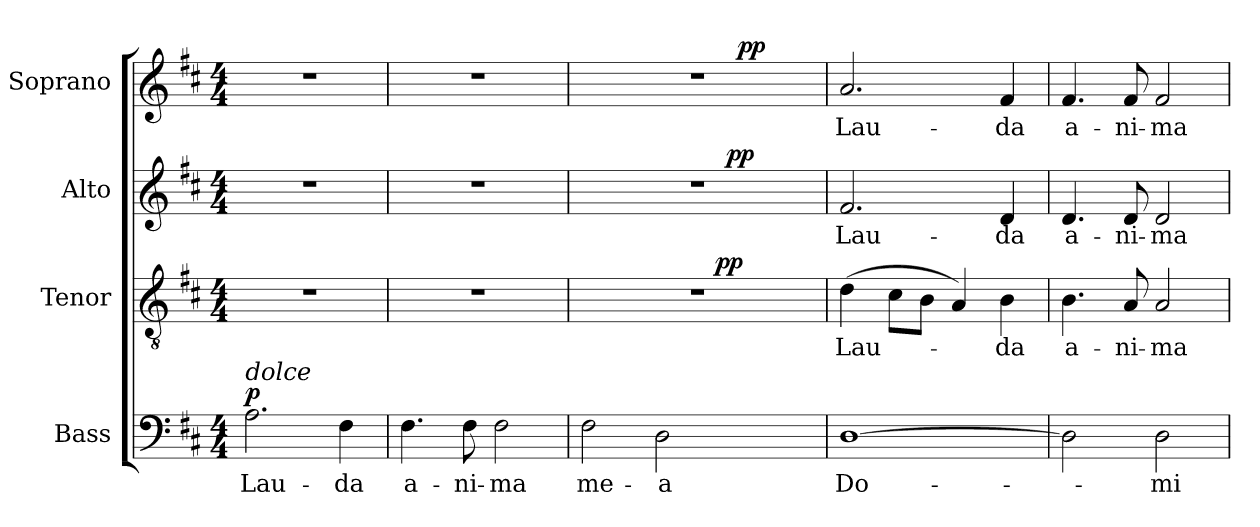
**kern	**text	**dynam	**kern	**text	**dynam	**kern	**text	**dynam	**kern	**text	**dynam
*part4	*part4	*part4	*part3	*part3	*part3	*part2	*part2	*part2	*part1	*part1	*part1
*staff4	*staff4	*staff4	*staff3	*staff3	*staff3	*staff2	*staff2	*staff2	*staff1	*staff1	*staff1
*I"Bass	*	*	*I"Tenor	*	*	*I"Alto	*	*	*I"Soprano	*	*
*I'B.	*	*	*I'T.	*	*	*I'A.	*	*	*I'S.	*	*
!!LO:PB:g=z
*clefF4	*	*	*clefGv2	*	*	*clefG2	*	*	*clefG2	*	*
*	*	*	*ITrd7c12	*	*	*	*	*	*	*	*
*k[f#c#]	*	*	*k[f#c#]	*	*	*k[f#c#]	*	*	*k[f#c#]	*	*
*D:	*	*	*D:	*	*	*D:	*	*	*D:	*	*
*M4/4	*	*	*M4/4	*	*	*M4/4	*	*	*M4/4	*	*
*MM100	*	*	*MM100	*	*	*MM100	*	*	*MM100	*	*
=1	=1	=1	=1	=1	=1	=1	=1	=1	=1	=1	=1
!LO:TX:a:i:t=dolce	!	!	!	!	!	!	!	!	!	!	!
!	!LO:LY:b:color=#000000	!	!	!	!	!	!	!	!	!	!
2.Ai\	Lau-	p	1r	.	.	1r	.	.	1r	.	.
!	!LO:LY:b:color=#000000	!	!	!	!	!	!	!	!	!	!
4F#i\	-da	.	.	.	.	.	.	.	.	.	.
=2	=2	=2	=2	=2	=2	=2	=2	=2	=2	=2	=2
!	!LO:LY:b:color=#000000	!	!	!	!	!	!	!	!	!	!
4.F#i\	a-	.	1r	.	.	1r	.	.	1r	.	.
!	!LO:LY:b:color=#000000	!	!	!	!	!	!	!	!	!	!
8F#i\	-ni-	.	.	.	.	.	.	.	.	.	.
!	!LO:LY:b:color=#000000	!	!	!	!	!	!	!	!	!	!
2F#i\	-ma	.	.	.	.	.	.	.	.	.	.
=3	=3	=3	=3	=3	=3	=3	=3	=3	=3	=3	=3
!	!LO:LY:b:color=#000000	!	!	!	!	!	!	!	!	!	!
*	*	*	*^	*	*	*^	*	*	*^	*	*
2F#i\	me-	.	1r	2ryy	.	.	1r	2ryy	.	.	1r	2ryy	.	.
!	!LO:LY:b:color=#000000	!	!	!	!	!	!	!	!	!	!	!	!	!
2Di\	-a	.	.	4ryy	.	.	.	4ryy	.	.	.	4ryy	.	.
.	.	.	.	64ryy	.	.	.	32ryy	.	.	.	32ryy	.	.
.	.	.	.	512ryy	.	.	.	.	.	.	.	.	.	.
.	.	.	.	8ryy	.	pp	.	.	.	.	.	.	.	.
.	.	.	.	.	.	.	.	512.ryy	.	.	.	64ryy	.	.
.	.	.	.	.	.	.	.	8ryy	.	pp	.	.	.	.
.	.	.	.	.	.	.	.	.	.	.	.	256ryy	.	.
.	.	.	.	.	.	.	.	.	.	.	.	8ryy	.	pp
.	.	.	.	16ryy	.	.	.	.	.	.	.	.	.	.
.	.	.	.	.	.	.	.	16ryy	.	.	.	.	.	.
.	.	.	.	.	.	.	.	.	.	.	.	16ryy	.	.
.	.	.	.	32ryy	.	.	.	.	.	.	.	.	.	.
.	.	.	.	.	.	.	.	64ryy	.	.	.	.	.	.
.	.	.	.	128..ryy	.	.	.	.	.	.	.	.	.	.
.	.	.	.	.	.	.	.	128ryy	.	.	.	.	.	.
.	.	.	.	.	.	.	.	.	.	.	.	128.ryy	.	.
.	.	.	.	.	.	.	.	256ryy	.	.	.	.	.	.
.	.	.	.	.	.	.	.	1024ryy	.	.	.	.	.	.
*	*	*	*v	*v	*	*	*	*	*	*	*v	*v	*	*
*	*	*	*	*	*	*v	*v	*	*	*	*	*
=4	=4	=4	=4	=4	=4	=4	=4	=4	=4	=4	=4
*	*	*	*^	*	*	*^	*	*	*^	*	*
!	!LO:LY:b:color=#000000	!	!	!	!	!	!	!	!	!	!	!	!	!
*	*	*	*v	*v	*	*	*	*	*	*	*v	*v	*	*
*	*	*	*	*	*	*v	*v	*	*	*	*	*
*	*	*	*^	*	*	*^	*	*	*^	*	*
!	!	!	!	!	!LO:LY:b:color=#000000	!	!	!	!	!	!	!	!	!
*	*	*	*v	*v	*	*	*	*	*	*	*v	*v	*	*
*	*	*	*	*	*	*v	*v	*	*	*	*	*
*	*	*	*^	*	*	*^	*	*	*^	*	*
!	!	!	!	!	!	!	!	!	!LO:LY:b:color=#000000	!	!	!	!	!
*	*	*	*v	*v	*	*	*	*	*	*	*v	*v	*	*
*	*	*	*	*	*	*v	*v	*	*	*	*	*
*	*	*	*^	*	*	*^	*	*	*^	*	*
!	!	!	!	!	!	!	!	!	!	!	!	!	!LO:LY:b:color=#000000	!
*	*	*	*v	*v	*	*	*	*	*	*	*v	*v	*	*
*	*	*	*	*	*	*v	*v	*	*	*	*	*
[1Di	Do-	.	(4Di\	Lau-	.	2.f#i/	Lau-	.	2.ai/	Lau-	.
.	.	.	8C#i\L	.	.	.	.	.	.	.	.
.	.	.	8BBi\J	.	.	.	.	.	.	.	.
.	.	.	4AAi/)	.	.	.	.	.	.	.	.
!	!	!	!	!LO:LY:b:color=#000000	!	!	!	!	!	!	!
!	!	!	!	!	!	!	!LO:LY:b:color=#000000	!	!	!	!
!	!	!	!	!	!	!	!	!	!	!LO:LY:b:color=#000000	!
.	.	.	4BBi\	-da	.	4di/	-da	.	4f#i/	-da	.
=5	=5	=5	=5	=5	=5	=5	=5	=5	=5	=5	=5
!	!	!	!	!LO:LY:b:color=#000000	!	!	!	!	!	!	!
!	!	!	!	!	!	!	!LO:LY:b:color=#000000	!	!	!	!
!	!	!	!	!	!	!	!	!	!	!LO:LY:b:color=#000000	!
2Di\]	.	.	4.BBi\	a-	.	4.di/	a-	.	4.f#i/	a-	.
!	!	!	!	!LO:LY:b:color=#000000	!	!	!	!	!	!	!
!	!	!	!	!	!	!	!LO:LY:b:color=#000000	!	!	!	!
!	!	!	!	!	!	!	!	!	!	!LO:LY:b:color=#000000	!
.	.	.	8AAi/	-ni-	.	8di/	-ni-	.	8f#i/	-ni-	.
!	!LO:LY:b:color=#000000	!	!	!	!	!	!	!	!	!	!
!	!	!	!	!LO:LY:b:color=#000000	!	!	!	!	!	!	!
!	!	!	!	!	!	!	!LO:LY:b:color=#000000	!	!	!	!
!	!	!	!	!	!	!	!	!	!	!LO:LY:b:color=#000000	!
2Di\	-mi-	.	2AAi/	-ma	.	2di/	-ma	.	2f#i/	-ma	.
=	=	=	=	=	=	=	=	=	=	=	=
*-	*-	*-	*-	*-	*-	*-	*-	*-	*-	*-	*-
